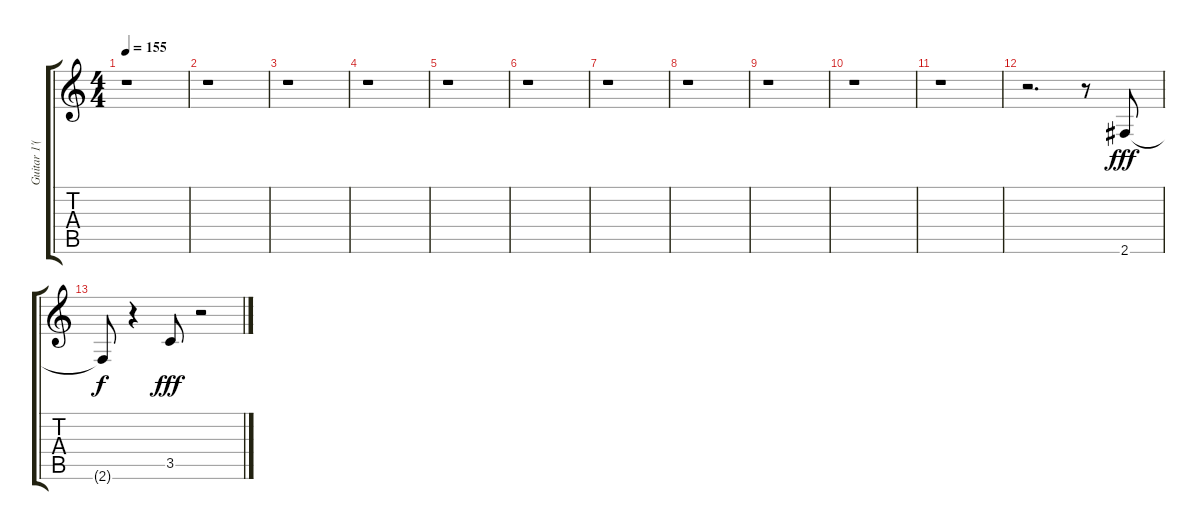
\track ("Guitar 1'(EFX)" "Guitar 1'(") {instrument distortionguitar}
\staff {score tabs}
\tuning (E4 B3 G3 D3 A2 E2) {hide}
\ts (4 4)
\tempo 155
\clef g2
\ks c
r.1{dy f} |
r.1 |
r.1 |
r.1 |
r.1 |
r.1 |
r.1 |
r.1 |
r.1 |
r.1 |
r.1 |
r.2{d} r.8 2.6.8{dy fff} |
2.6{t}.8{dy f} r.4 3.5.8{dy fff} r.2
